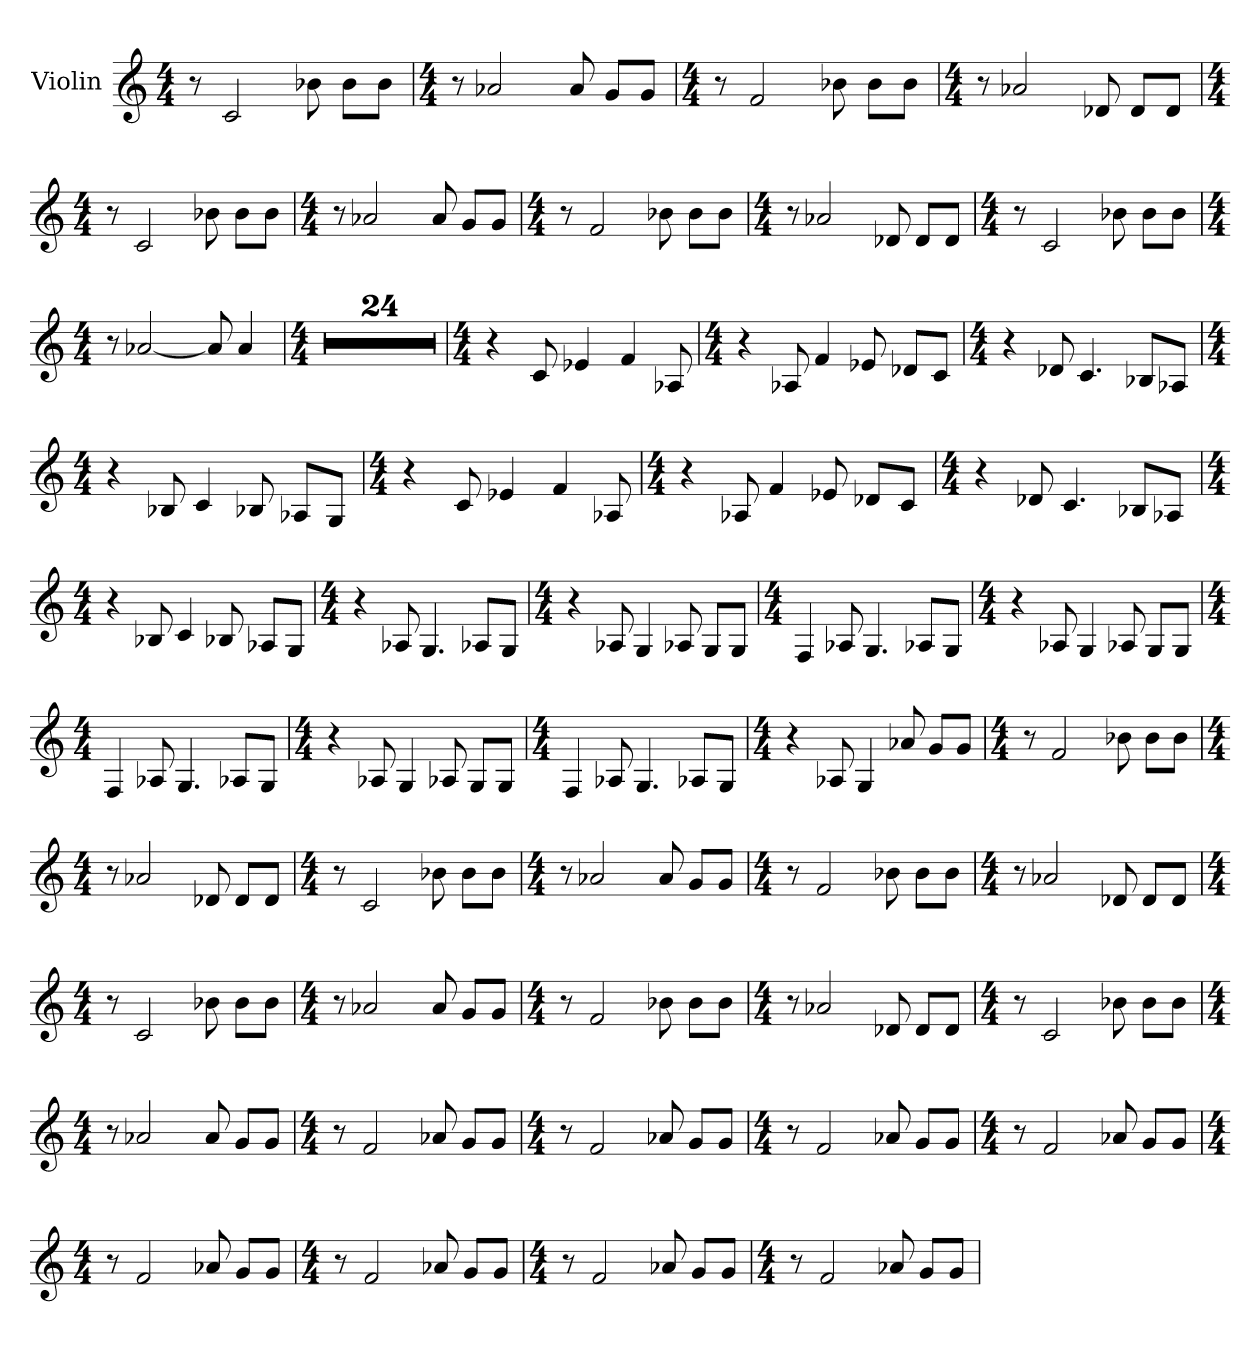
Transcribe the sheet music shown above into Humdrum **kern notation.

**kern
*part1
*staff1
*I"Violin
*I'Vln
*M4/4
=
8r
2c
8b-X
8b-L
8b-J
=
*M4/4
8r
2a-X
8a-
8gL
8gJ
=
*M4/4
8r
2f
8b-X
8b-L
8b-J
=
*M4/4
8r
2a-X
8d-X
8d-L
8d-J
=
*M4/4
8r
2c
8b-X
8b-L
8b-J
=
*M4/4
8r
2a-X
8a-
8gL
8gJ
=
*M4/4
8r
2f
8b-X
8b-L
8b-J
=
*M4/4
8r
2a-X
8d-X
8d-L
8d-J
=
*M4/4
8r
2c
8b-X
8b-L
8b-J
=
*M4/4
8r
[2a-X
8a-]
4a-
=
*M4/4
1r
=
*M4/4
1r
=
*M4/4
1r
=
*M4/4
1r
=
*M4/4
1r
=
*M4/4
1r
=
*M4/4
1r
=
*M4/4
1r
=
*M4/4
1r
=
*M4/4
1r
=
*M4/4
1r
=
*M4/4
1r
=
*M4/4
1r
=
*M4/4
1r
=
*M4/4
1r
=
*M4/4
1r
=
*M4/4
1r
=
*M4/4
1r
=
*M4/4
1r
=
*M4/4
1r
=
*M4/4
1r
=
*M4/4
1r
=
*M4/4
1r
=
*M4/4
1r
=
*M4/4
4r
8c
4e-X
4f
8A-X
=
*M4/4
4r
8A-X
4f
8e-X
8d-XL
8cJ
=
*M4/4
4r
8d-X
4.c
8B-XL
8A-XJ
=
*M4/4
4r
8B-X
4c
8B-X
8A-XL
8GJ
=
*M4/4
4r
8c
4e-X
4f
8A-X
=
*M4/4
4r
8A-X
4f
8e-X
8d-XL
8cJ
=
*M4/4
4r
8d-X
4.c
8B-XL
8A-XJ
=
*M4/4
4r
8B-X
4c
8B-X
8A-XL
8GJ
=
*M4/4
4r
8A-X
4.G
8A-XL
8GJ
=
*M4/4
4r
8A-X
4G
8A-X
8GL
8GJ
=
*M4/4
4F
8A-X
4.G
8A-XL
8GJ
=
*M4/4
4r
8A-X
4G
8A-X
8GL
8GJ
=
*M4/4
4F
8A-X
4.G
8A-XL
8GJ
=
*M4/4
4r
8A-X
4G
8A-X
8GL
8GJ
=
*M4/4
4F
8A-X
4.G
8A-XL
8GJ
=
*M4/4
4r
8A-X
4G
8a-X
8gL
8gJ
=
*M4/4
8r
2f
8b-X
8b-L
8b-J
=
*M4/4
8r
2a-X
8d-X
8d-L
8d-J
=
*M4/4
8r
2c
8b-X
8b-L
8b-J
=
*M4/4
8r
2a-X
8a-
8gL
8gJ
=
*M4/4
8r
2f
8b-X
8b-L
8b-J
=
*M4/4
8r
2a-X
8d-X
8d-L
8d-J
=
*M4/4
8r
2c
8b-X
8b-L
8b-J
=
*M4/4
8r
2a-X
8a-
8gL
8gJ
=
*M4/4
8r
2f
8b-X
8b-L
8b-J
=
*M4/4
8r
2a-X
8d-X
8d-L
8d-J
=
*M4/4
8r
2c
8b-X
8b-L
8b-J
=
*M4/4
8r
2a-X
8a-
8gL
8gJ
=
*M4/4
8r
2f
8a-X
8gL
8gJ
=
*M4/4
8r
2f
8a-X
8gL
8gJ
=
*M4/4
8r
2f
8a-X
8gL
8gJ
=
*M4/4
8r
2f
8a-X
8gL
8gJ
=
*M4/4
8r
2f
8a-X
8gL
8gJ
=
*M4/4
8r
2f
8a-X
8gL
8gJ
=
*M4/4
8r
2f
8a-X
8gL
8gJ
=
*M4/4
8r
2f
8a-X
8gL
8gJ
=
*-
